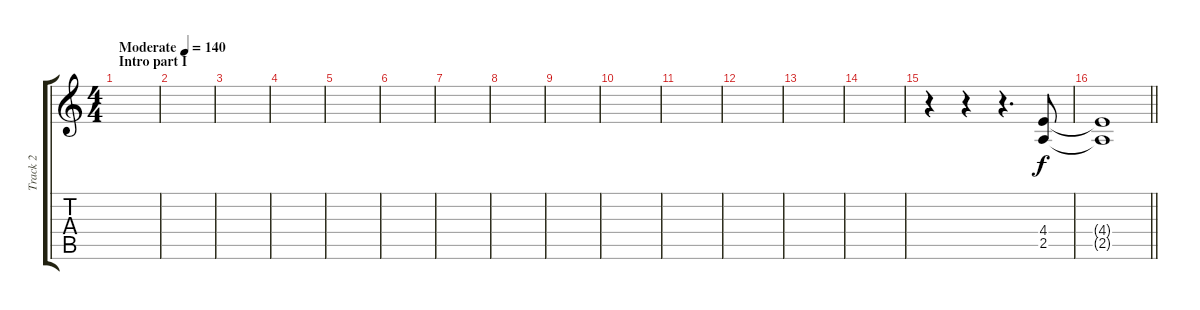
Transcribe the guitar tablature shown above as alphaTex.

\track ("Track 2" "Track 2") {instrument distortionguitar}
\staff {score tabs}
\tuning (D4 A3 F3 C3 G2 D2) {hide}
\ts (4 4)
\section ("" "Intro part I")
\tempo (140 "Moderate")
\clef g2
\ks c
|
|
|
|
|
|
|
|
|
|
|
|
|
|
r.4 r.4 r.4{d} (4.4 2.5).8 |
\barLineRight lightlight
(4.4{t} 2.5{t}).1
